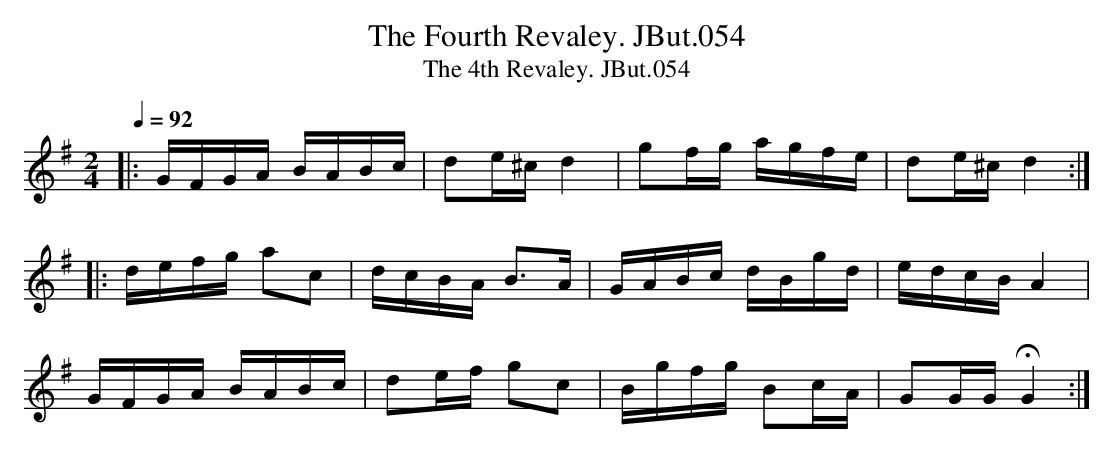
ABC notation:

X:1
T:Fourth Revaley. JBut.054, The
T:4th Revaley. JBut.054, The %Title as given in MS
M:2/4
L:1/16
Q:1/4=92
K:G
|:GFGA BABc| d2e^c d4|g2fg agfe|d2e^c d4:|
|:defg a2c2|dcBA B2>A2|GABc dBgd|edcB A4|
GFGA BABc|d2ef g2c2|Bgfg B2cA|G2GG !fermata!G4:|
